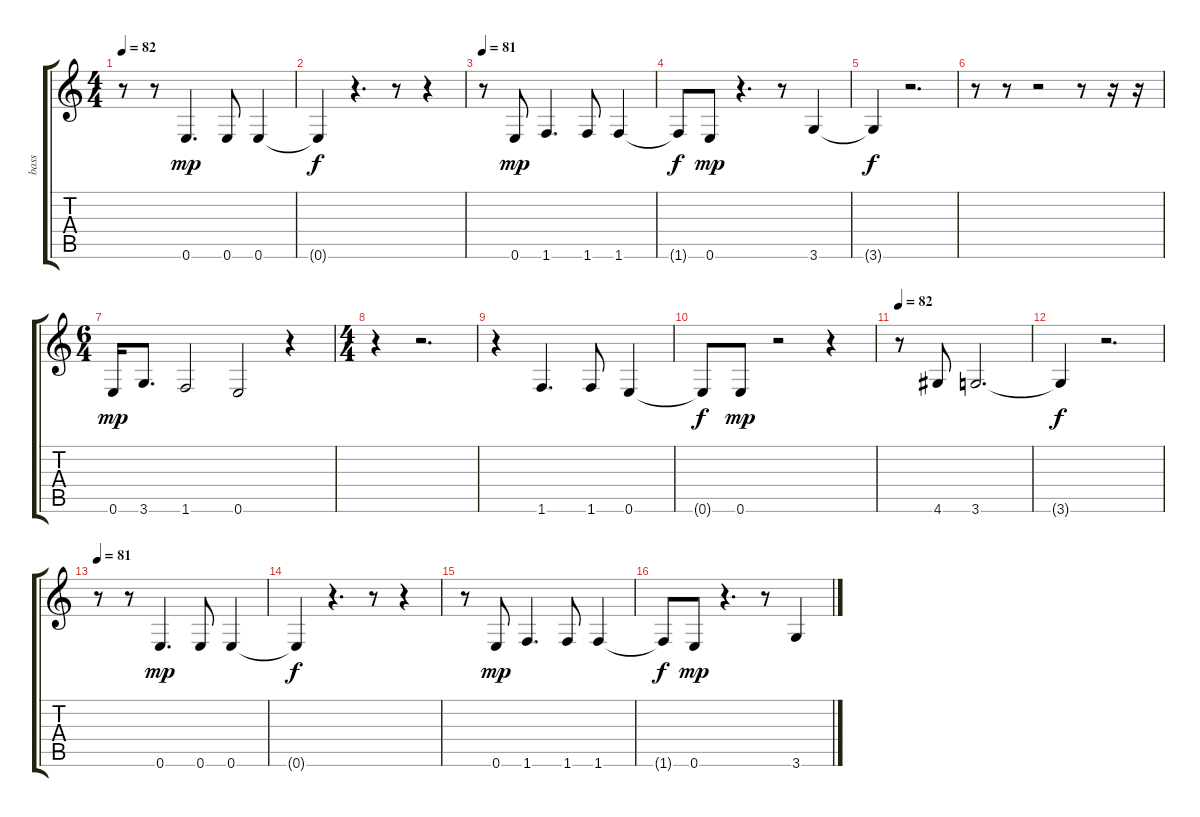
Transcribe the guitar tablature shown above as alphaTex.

\track ("bass" "bass") {instrument acousticbass}
\staff {score tabs}
\tuning (E4 B3 G3 D3 A2 E2) {hide}
\ts (4 4)
\tempo 82
\clef g2
\ks c
r.8{dy f} r.8 0.6.4{d dy mp} 0.6.8 0.6.4 |
0.6{t}.4{dy f} r.4{d} r.8 r.4 |
\tempo 81
r.8 0.6.8{dy mp} 1.6.4{d} 1.6.8 1.6.4 |
1.6{t}.8{dy f} 0.6.8{dy mp} r.4{d} r.8 3.6.4 |
3.6{t}.4{dy f} r.2{d} |
r.8 r.8 r.2 r.8 r.16 r.16 |
\ts (6 4)
0.6.16{dy mp} 3.6.8{d} 1.6.2 0.6.2 r.4 |
\ts (4 4)
r.4 r.2{d} |
r.4 1.6.4{d} 1.6.8 0.6.4 |
0.6{t}.8{dy f} 0.6.8{dy mp} r.2 r.4 |
\tempo 82
r.8 4.6.8 3.6.2{d} |
3.6{t}.4{dy f} r.2{d} |
\tempo 81
r.8 r.8 0.6.4{d dy mp} 0.6.8 0.6.4 |
0.6{t}.4{dy f} r.4{d} r.8 r.4 |
r.8 0.6.8{dy mp} 1.6.4{d} 1.6.8 1.6.4 |
1.6{t}.8{dy f} 0.6.8{dy mp} r.4{d} r.8 3.6.4
